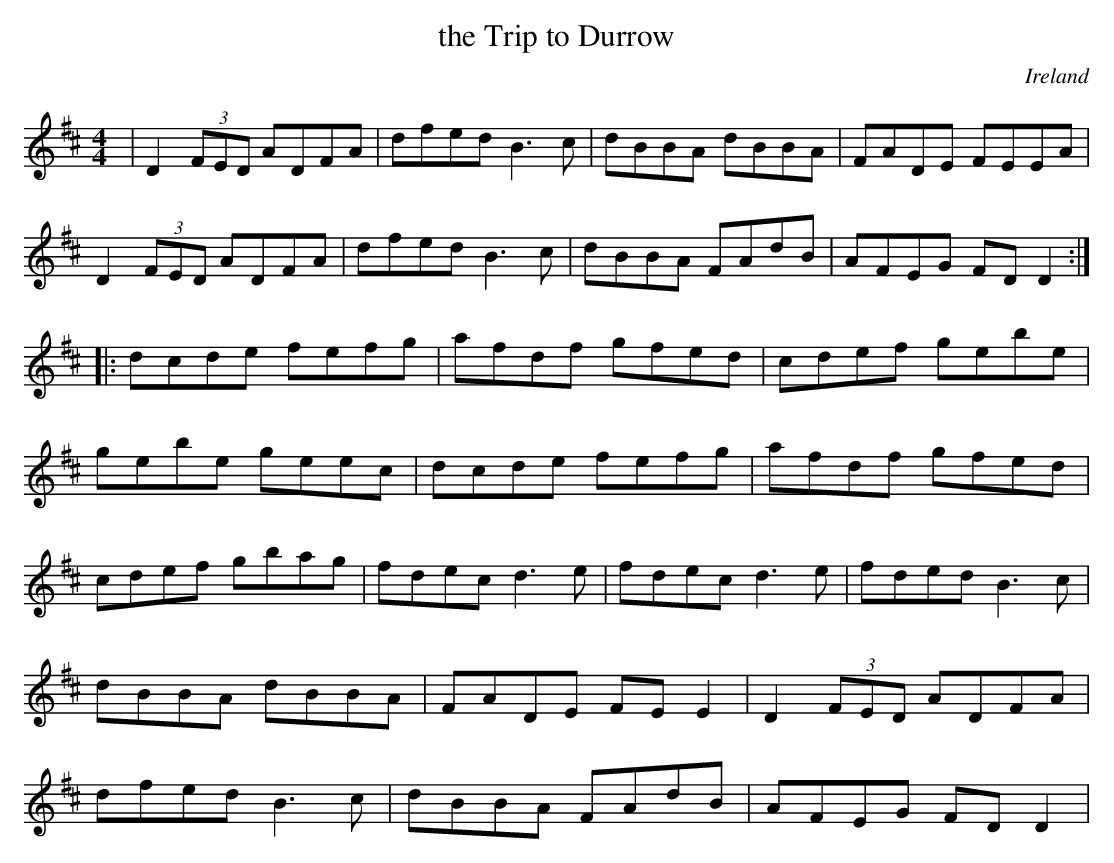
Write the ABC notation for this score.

X:1
T:the Trip to Durrow
O:Ireland
M:4/4
K:D
|D2 (3FED ADFA|dfed B3 c|dBBA dBBA|FADE FEEA|\
D2 (3FED ADFA|dfed B3 c|dBBA FAdB|AFEG FD D2::\
dcde fefg|afdf gfed|cdef gebe|gebe geec|\
dcde fefg|afdf gfed|cdef gbag|fdec d3 e|\
fdec d3 e|fded B3 c|dBBA dBBA|FADE FE E2|\
D2 (3FED ADFA|dfed B3 c|dBBA FAdB|AFEG FD D2|
